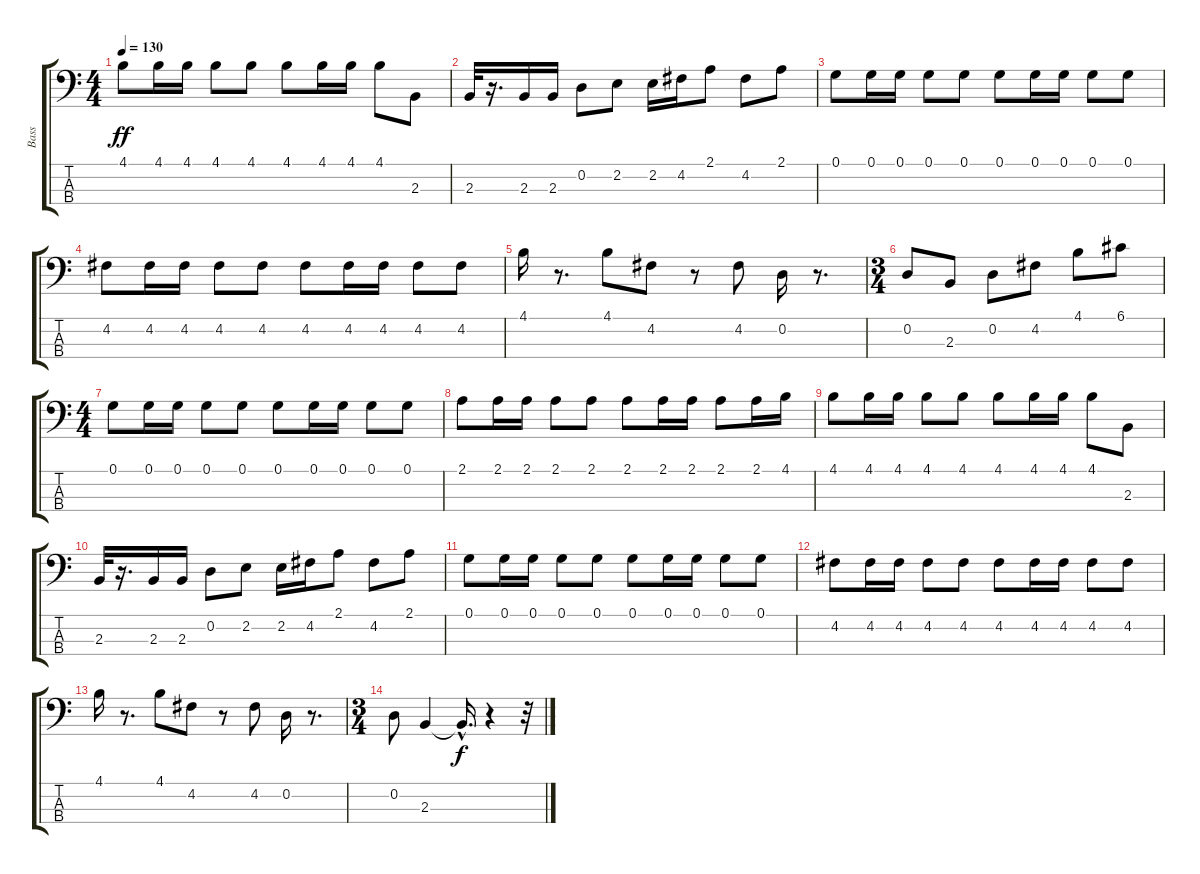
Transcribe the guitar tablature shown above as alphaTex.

\track ("Bass" "Bass") {instrument electricbassfinger}
\staff {score tabs}
\tuning (G2 D2 A1 E1) {hide}
\ts (4 4)
\tempo 130
\clef f4
\ks c
4.1.8{dy ff} 4.1.16 4.1.16 4.1.8 4.1.8 4.1.8 4.1.16 4.1.16 4.1.8 2.3.8 |
2.3.32 r.16{d} 2.3.16 2.3.16 0.2.8 2.2.8 2.2.16 4.2.16 2.1.8 4.2.8 2.1.8 |
0.1.8 0.1.16 0.1.16 0.1.8 0.1.8 0.1.8 0.1.16 0.1.16 0.1.8 0.1.8 |
4.2.8 4.2.16 4.2.16 4.2.8 4.2.8 4.2.8 4.2.16 4.2.16 4.2.8 4.2.8 |
4.1.16 r.8{d} 4.1.8 4.2.8 r.8 4.2.8 0.2.16 r.8{d} |
\ts (3 4)
0.2.8 2.3.8 0.2.8 4.2.8 4.1.8 6.1.8 |
\ts (4 4)
0.1.8 0.1.16 0.1.16 0.1.8 0.1.8 0.1.8 0.1.16 0.1.16 0.1.8 0.1.8 |
2.1.8 2.1.16 2.1.16 2.1.8 2.1.8 2.1.8 2.1.16 2.1.16 2.1.8 2.1.16 4.1.16 |
4.1.8 4.1.16 4.1.16 4.1.8 4.1.8 4.1.8 4.1.16 4.1.16 4.1.8 2.3.8 |
2.3.32 r.16{d} 2.3.16 2.3.16 0.2.8 2.2.8 2.2.16 4.2.16 2.1.8 4.2.8 2.1.8 |
0.1.8 0.1.16 0.1.16 0.1.8 0.1.8 0.1.8 0.1.16 0.1.16 0.1.8 0.1.8 |
4.2.8 4.2.16 4.2.16 4.2.8 4.2.8 4.2.8 4.2.16 4.2.16 4.2.8 4.2.8 |
4.1.16 r.8{d} 4.1.8 4.2.8 r.8 4.2.8 0.2.16 r.8{d} |
\ts (3 4)
0.2.8 2.3.4 2.3{hac t}.16{d dy f} r.4 r.32
